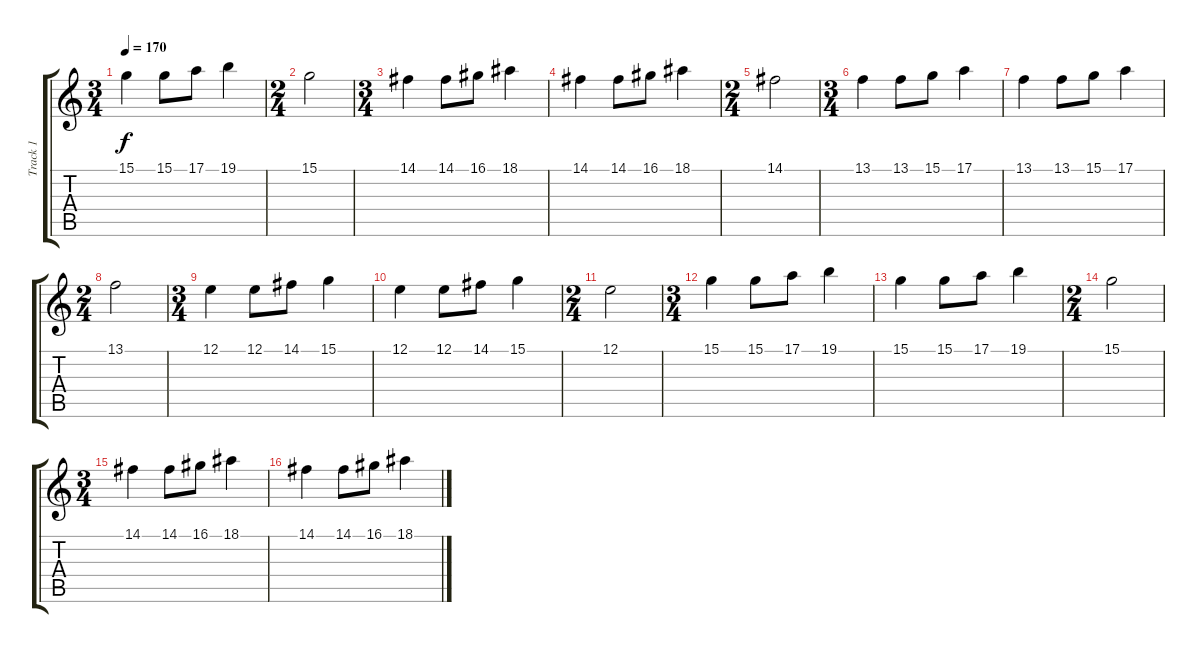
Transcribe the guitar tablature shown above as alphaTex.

\track ("Track 1" "Track 1") {instrument acousticgrandpiano}
\staff {score tabs}
\tuning (E4 B3 G3 D3 A2 E2) {hide}
\ts (3 4)
\tempo 170
\clef g2
\ks c
15.1.4{dy f} 15.1.8 17.1.8 19.1.4 |
\ts (2 4)
15.1.2 |
\ts (3 4)
14.1.4 14.1.8 16.1.8 18.1.4 |
14.1.4 14.1.8 16.1.8 18.1.4 |
\ts (2 4)
14.1.2 |
\ts (3 4)
13.1.4 13.1.8 15.1.8 17.1.4 |
13.1.4 13.1.8 15.1.8 17.1.4 |
\ts (2 4)
13.1.2 |
\ts (3 4)
12.1.4 12.1.8 14.1.8 15.1.4 |
12.1.4 12.1.8 14.1.8 15.1.4 |
\ts (2 4)
12.1.2 |
\ts (3 4)
15.1.4 15.1.8 17.1.8 19.1.4 |
15.1.4 15.1.8 17.1.8 19.1.4 |
\ts (2 4)
15.1.2 |
\ts (3 4)
14.1.4 14.1.8 16.1.8 18.1.4 |
14.1.4 14.1.8 16.1.8 18.1.4
